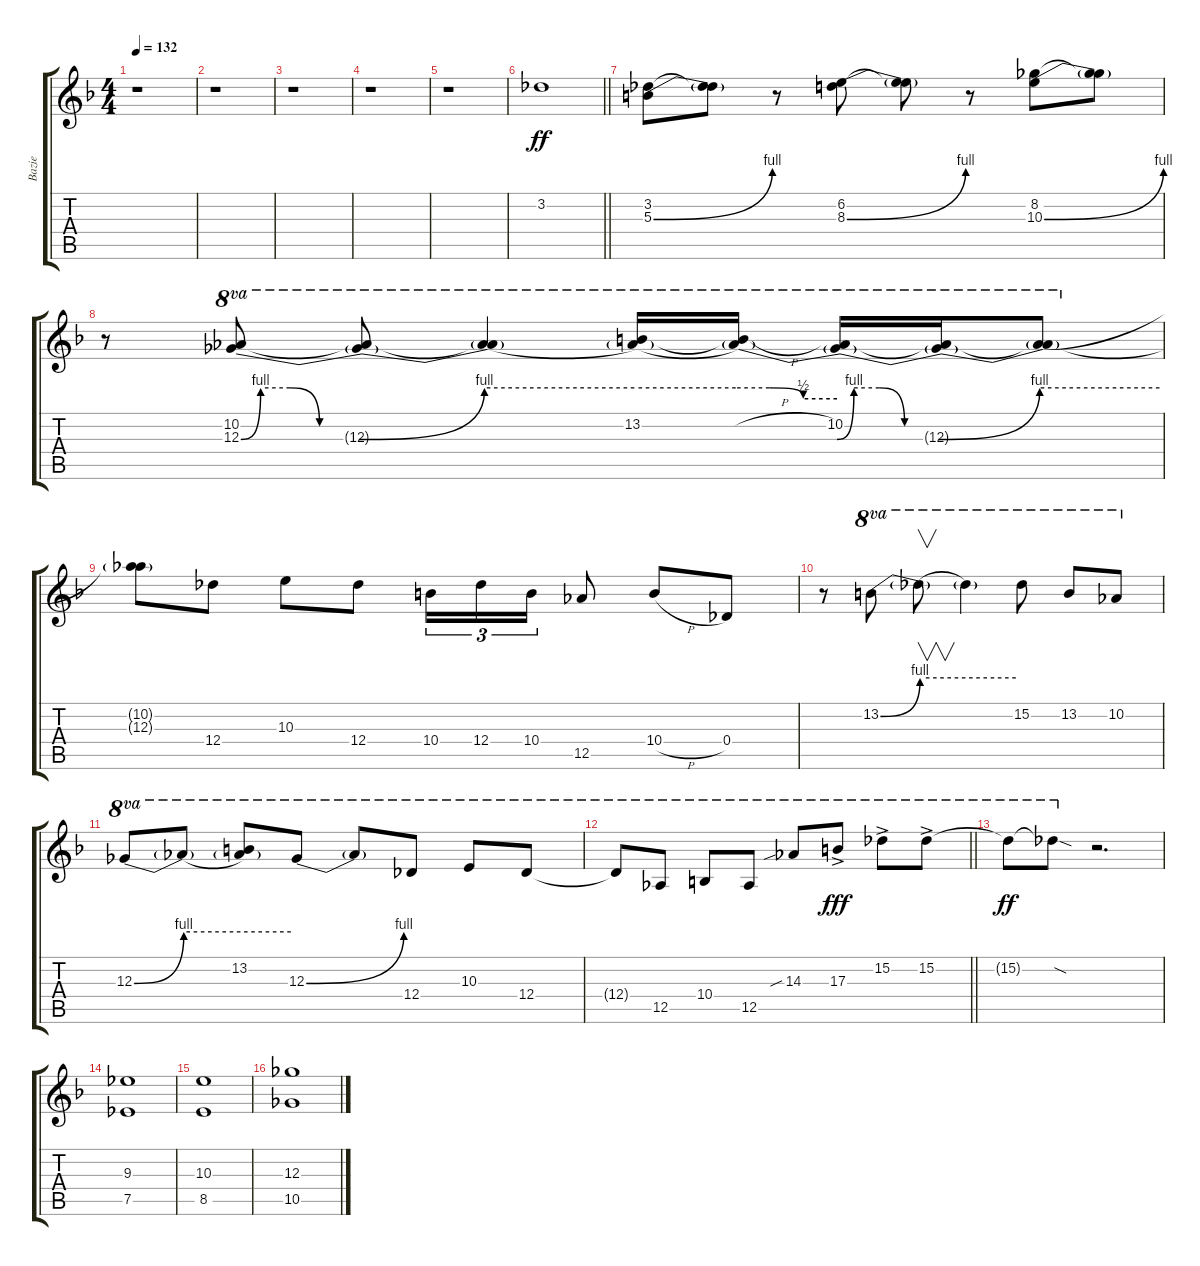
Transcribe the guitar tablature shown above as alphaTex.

\track ("Bazie" "Bazie") {instrument distortionguitar}
\staff {score tabs}
\tuning (Eb4 Bb3 Gb3 Db3 Ab2 Db2) {hide}
\ts (4 4)
\tempo 132
\clef g2
\ks f
r.1{dy mp} |
r.1 |
r.1 |
r.1 |
r.1 |
\barLineRight lightlight
3.2.1{dy ff} |
(3.2 5.3{be (bend 0 0 60 4)}).8 (3.2{t} 5.3{t}).8 r.8 (6.2 8.3{be (bend 0 0 60 4)}).8 (6.2{t} 8.3{t}).8 r.8 (8.2 10.3{be (bend 0 0 60 4)}).8 (8.2{t} 10.3{t}).8 |
r.8 (10.2 12.3{be (custom 0 0 10 4 25 4 40 0 60 0)}).8{ot 8va} (10.2{t} 12.3{be (bend 0 0 60 4) t}).8{ot 8va} (10.2{t} 12.3{be (hold 0 4 60 4) t}).4{ot 8va} (13.2 12.3{be (hold 0 4 60 4) t}).16{ot 8va} (13.2{h t} 12.3{be (custom 0 4 20 4 40 2 60 2) t}).16{ot 8va} (10.2 12.3{be (custom 0 0 10 4 25 4 40 0 60 0) t}).16{ot 8va} (10.2{t} 12.3{be (bend 0 0 60 4) t}).16{ot 8va} (10.2{t} 12.3{be (hold 0 4 60 4) t}).8{ot 8va} |
(10.2{t} 12.3{t}).8 12.4.8 10.3.8 12.4.8 10.4.16{tu (3 2)} 12.4.16{tu (3 2)} 10.4.16{tu (3 2)} 12.5.8 10.4{h}.8 0.4.8 |
r.8 13.2{be (bend 0 0 60 4)}.8{ot 8va} 13.2{be (hold 0 4 60 4) t}.8{v ot 8va} 13.2{t}.4{ot 8va} 15.2.8{ot 8va} 13.2.8{ot 8va} 10.2.8{ot 8va} |
12.3{be (bend 0 0 60 4)}.8{ot 8va} 12.3{be (hold 0 4 60 4) t}.8{ot 8va} (13.2 12.3{t}).8{ot 8va} 12.3{be (bend 0 0 60 4)}.8{ot 8va} 12.3{t}.8{ot 8va} 12.4.8{ot 8va} 10.3.8{ot 8va} 12.4.8{ot 8va} |
\barLineRight lightlight
12.4{t}.8{ot 8va} 12.5.8{ot 8va} 10.4.8{ot 8va} 12.5.8{ot 8va} 14.3{sib}.8{ot 8va} 17.3{ac}.8{ot 8va dy fff} 15.2{ac}.8{ot 8va} 15.2{ac}.8{ot 8va} |
15.2{t}.8{ot 8va dy ff} 15.2{sod t}.8{ot 8va} r.2{d} |
(9.3 7.5).1 |
(10.3 8.5).1 |
(12.3 10.5).1
